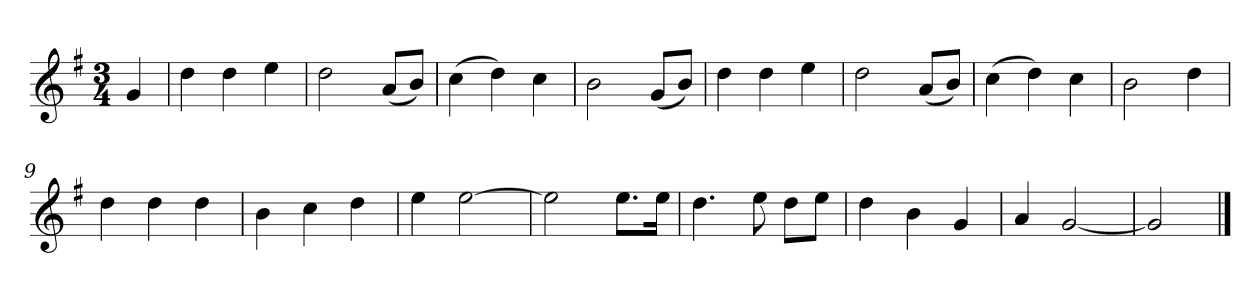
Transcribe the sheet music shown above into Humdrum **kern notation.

**kern
*part1
*staff1
*k[f#]
*M3/4
*MM120
=
4g
=1
4dd
4dd
4ee
=2
2dd
(8aL
8bJ)
=3
(4cc
4dd)
4cc
=4
2b
(8gL
8bJ)
=5
4dd
4dd
4ee
=6
2dd
(8aL
8bJ)
=7
(4cc
4dd)
4cc
=8
2b
4dd
=9
4dd
4dd
4dd
=10
4b
4cc
4dd
=11
4ee
[2ee
=12
2ee]
8.eeL
16eeJk
=13
4.dd
8ee
8ddL
8eeJ
=14
4dd
4b
4g
=15
4a
[2g
=16
2g]
==
*-
